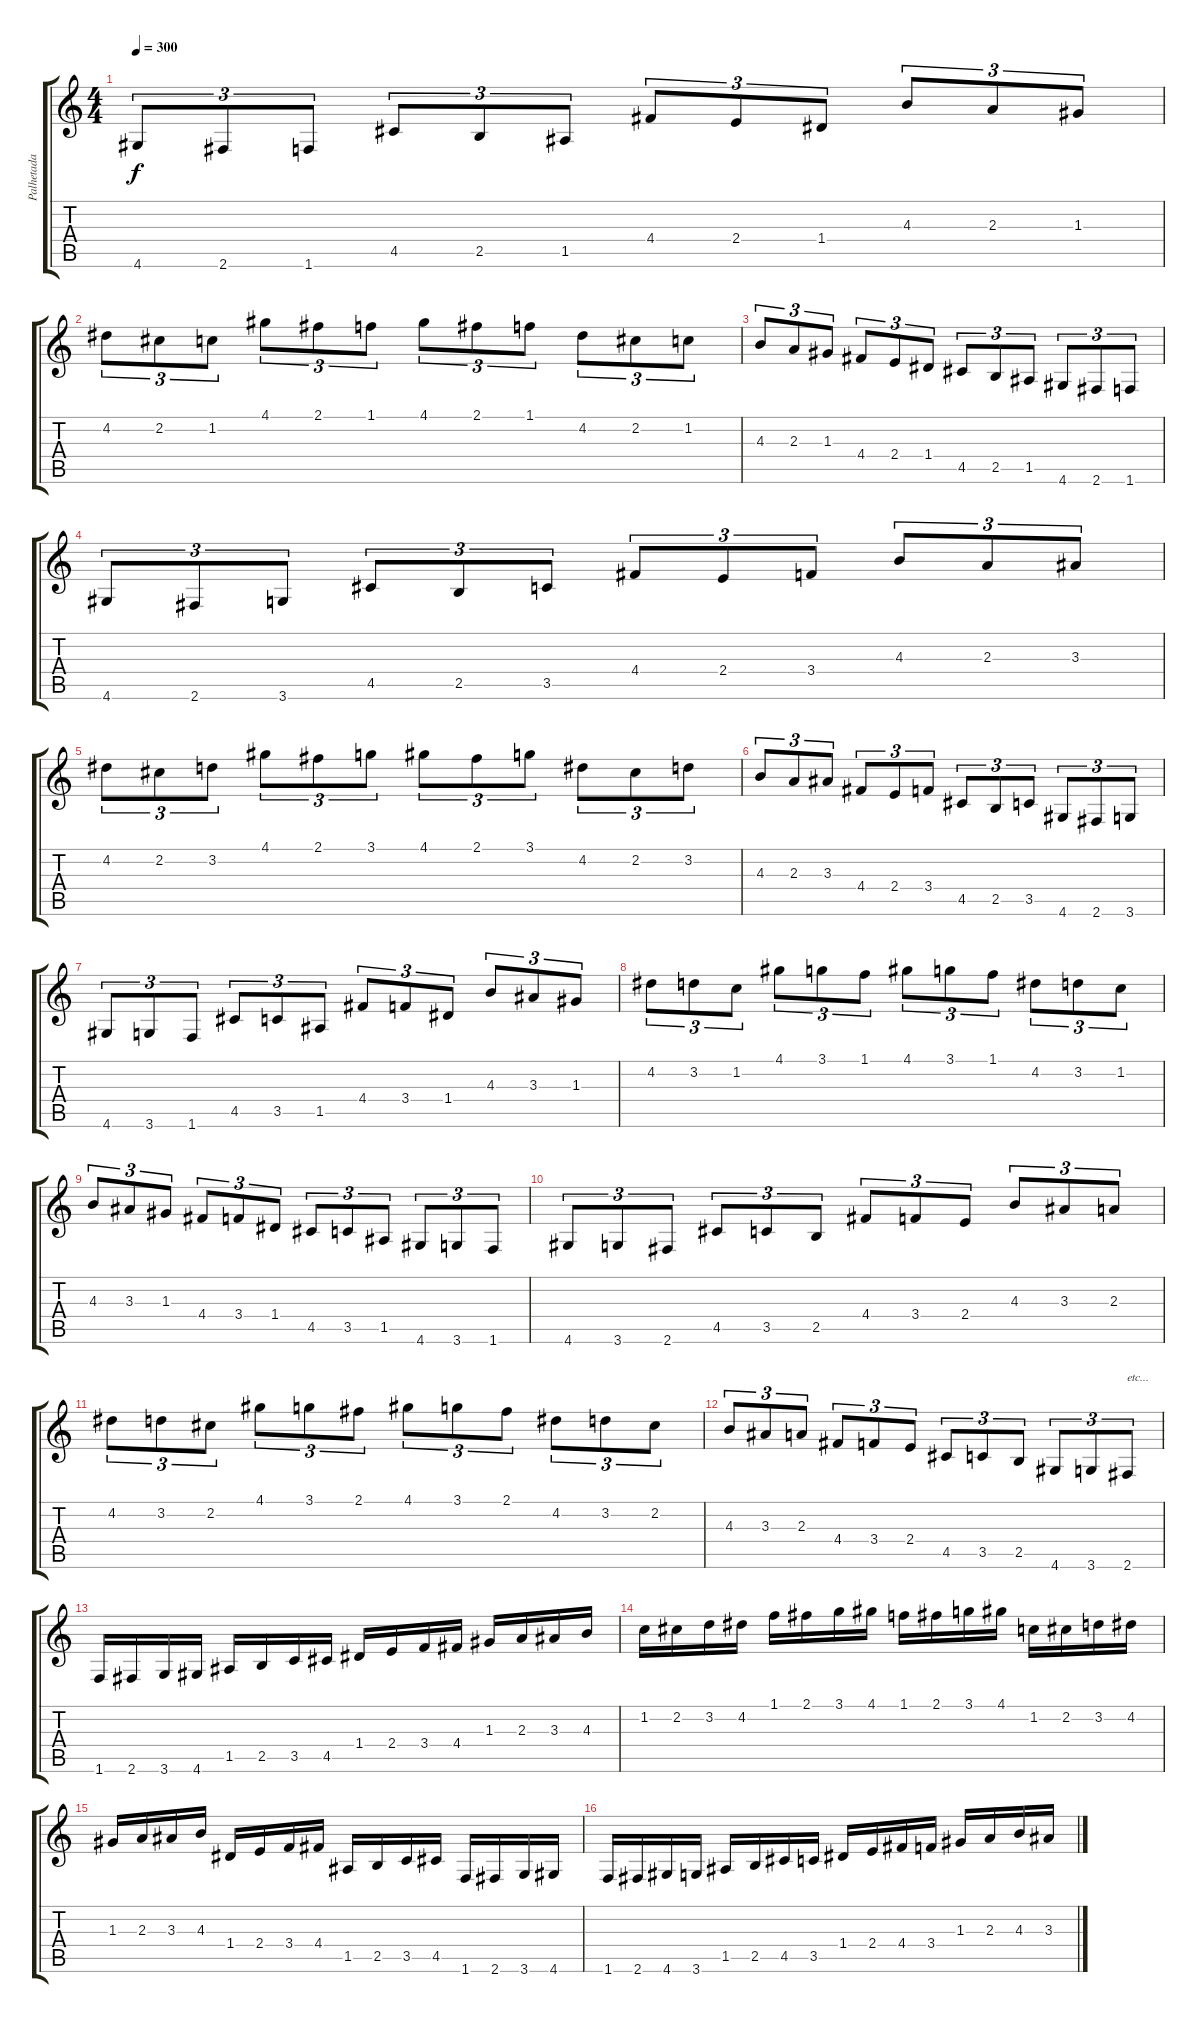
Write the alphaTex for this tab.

\track ("Palhetada - Prontos!" "Palhetada ") {instrument overdrivenguitar}
\staff {score tabs}
\tuning (E4 B3 G3 D3 A2 E2) {hide}
\ts (4 4)
\tempo 300
\clef g2
\ks c
4.6.8{tu (3 2) dy f} 2.6.8{tu (3 2)} 1.6.8{tu (3 2)} 4.5.8{tu (3 2)} 2.5.8{tu (3 2)} 1.5.8{tu (3 2)} 4.4.8{tu (3 2)} 2.4.8{tu (3 2)} 1.4.8{tu (3 2)} 4.3.8{tu (3 2)} 2.3.8{tu (3 2)} 1.3.8{tu (3 2)} |
4.2.8{tu (3 2)} 2.2.8{tu (3 2)} 1.2.8{tu (3 2)} 4.1.8{tu (3 2)} 2.1.8{tu (3 2)} 1.1.8{tu (3 2)} 4.1.8{tu (3 2)} 2.1.8{tu (3 2)} 1.1.8{tu (3 2)} 4.2.8{tu (3 2)} 2.2.8{tu (3 2)} 1.2.8{tu (3 2)} |
4.3.8{tu (3 2)} 2.3.8{tu (3 2)} 1.3.8{tu (3 2)} 4.4.8{tu (3 2)} 2.4.8{tu (3 2)} 1.4.8{tu (3 2)} 4.5.8{tu (3 2)} 2.5.8{tu (3 2)} 1.5.8{tu (3 2)} 4.6.8{tu (3 2)} 2.6.8{tu (3 2)} 1.6.8{tu (3 2)} |
4.6.8{tu (3 2)} 2.6.8{tu (3 2)} 3.6.8{tu (3 2)} 4.5.8{tu (3 2)} 2.5.8{tu (3 2)} 3.5.8{tu (3 2)} 4.4.8{tu (3 2)} 2.4.8{tu (3 2)} 3.4.8{tu (3 2)} 4.3.8{tu (3 2)} 2.3.8{tu (3 2)} 3.3.8{tu (3 2)} |
4.2.8{tu (3 2)} 2.2.8{tu (3 2)} 3.2.8{tu (3 2)} 4.1.8{tu (3 2)} 2.1.8{tu (3 2)} 3.1.8{tu (3 2)} 4.1.8{tu (3 2)} 2.1.8{tu (3 2)} 3.1.8{tu (3 2)} 4.2.8{tu (3 2)} 2.2.8{tu (3 2)} 3.2.8{tu (3 2)} |
4.3.8{tu (3 2)} 2.3.8{tu (3 2)} 3.3.8{tu (3 2)} 4.4.8{tu (3 2)} 2.4.8{tu (3 2)} 3.4.8{tu (3 2)} 4.5.8{tu (3 2)} 2.5.8{tu (3 2)} 3.5.8{tu (3 2)} 4.6.8{tu (3 2)} 2.6.8{tu (3 2)} 3.6.8{tu (3 2)} |
4.6.8{tu (3 2)} 3.6.8{tu (3 2)} 1.6.8{tu (3 2)} 4.5.8{tu (3 2)} 3.5.8{tu (3 2)} 1.5.8{tu (3 2)} 4.4.8{tu (3 2)} 3.4.8{tu (3 2)} 1.4.8{tu (3 2)} 4.3.8{tu (3 2)} 3.3.8{tu (3 2)} 1.3.8{tu (3 2)} |
4.2.8{tu (3 2)} 3.2.8{tu (3 2)} 1.2.8{tu (3 2)} 4.1.8{tu (3 2)} 3.1.8{tu (3 2)} 1.1.8{tu (3 2)} 4.1.8{tu (3 2)} 3.1.8{tu (3 2)} 1.1.8{tu (3 2)} 4.2.8{tu (3 2)} 3.2.8{tu (3 2)} 1.2.8{tu (3 2)} |
4.3.8{tu (3 2)} 3.3.8{tu (3 2)} 1.3.8{tu (3 2)} 4.4.8{tu (3 2)} 3.4.8{tu (3 2)} 1.4.8{tu (3 2)} 4.5.8{tu (3 2)} 3.5.8{tu (3 2)} 1.5.8{tu (3 2)} 4.6.8{tu (3 2)} 3.6.8{tu (3 2)} 1.6.8{tu (3 2)} |
4.6.8{tu (3 2)} 3.6.8{tu (3 2)} 2.6.8{tu (3 2)} 4.5.8{tu (3 2)} 3.5.8{tu (3 2)} 2.5.8{tu (3 2)} 4.4.8{tu (3 2)} 3.4.8{tu (3 2)} 2.4.8{tu (3 2)} 4.3.8{tu (3 2)} 3.3.8{tu (3 2)} 2.3.8{tu (3 2)} |
4.2.8{tu (3 2)} 3.2.8{tu (3 2)} 2.2.8{tu (3 2)} 4.1.8{tu (3 2)} 3.1.8{tu (3 2)} 2.1.8{tu (3 2)} 4.1.8{tu (3 2)} 3.1.8{tu (3 2)} 2.1.8{tu (3 2)} 4.2.8{tu (3 2)} 3.2.8{tu (3 2)} 2.2.8{tu (3 2)} |
4.3.8{tu (3 2)} 3.3.8{tu (3 2)} 2.3.8{tu (3 2)} 4.4.8{tu (3 2)} 3.4.8{tu (3 2)} 2.4.8{tu (3 2)} 4.5.8{tu (3 2)} 3.5.8{tu (3 2)} 2.5.8{tu (3 2)} 4.6.8{tu (3 2)} 3.6.8{tu (3 2)} 2.6.8{tu (3 2) txt "etc..."} |
1.6.16 2.6.16 3.6.16 4.6.16 1.5.16 2.5.16 3.5.16 4.5.16 1.4.16 2.4.16 3.4.16 4.4.16 1.3.16 2.3.16 3.3.16 4.3.16 |
1.2.16 2.2.16 3.2.16 4.2.16 1.1.16 2.1.16 3.1.16 4.1.16 1.1.16 2.1.16 3.1.16 4.1.16 1.2.16 2.2.16 3.2.16 4.2.16 |
1.3.16 2.3.16 3.3.16 4.3.16 1.4.16 2.4.16 3.4.16 4.4.16 1.5.16 2.5.16 3.5.16 4.5.16 1.6.16 2.6.16 3.6.16 4.6.16 |
1.6.16 2.6.16 4.6.16 3.6.16 1.5.16 2.5.16 4.5.16 3.5.16 1.4.16 2.4.16 4.4.16 3.4.16 1.3.16 2.3.16 4.3.16 3.3.16
